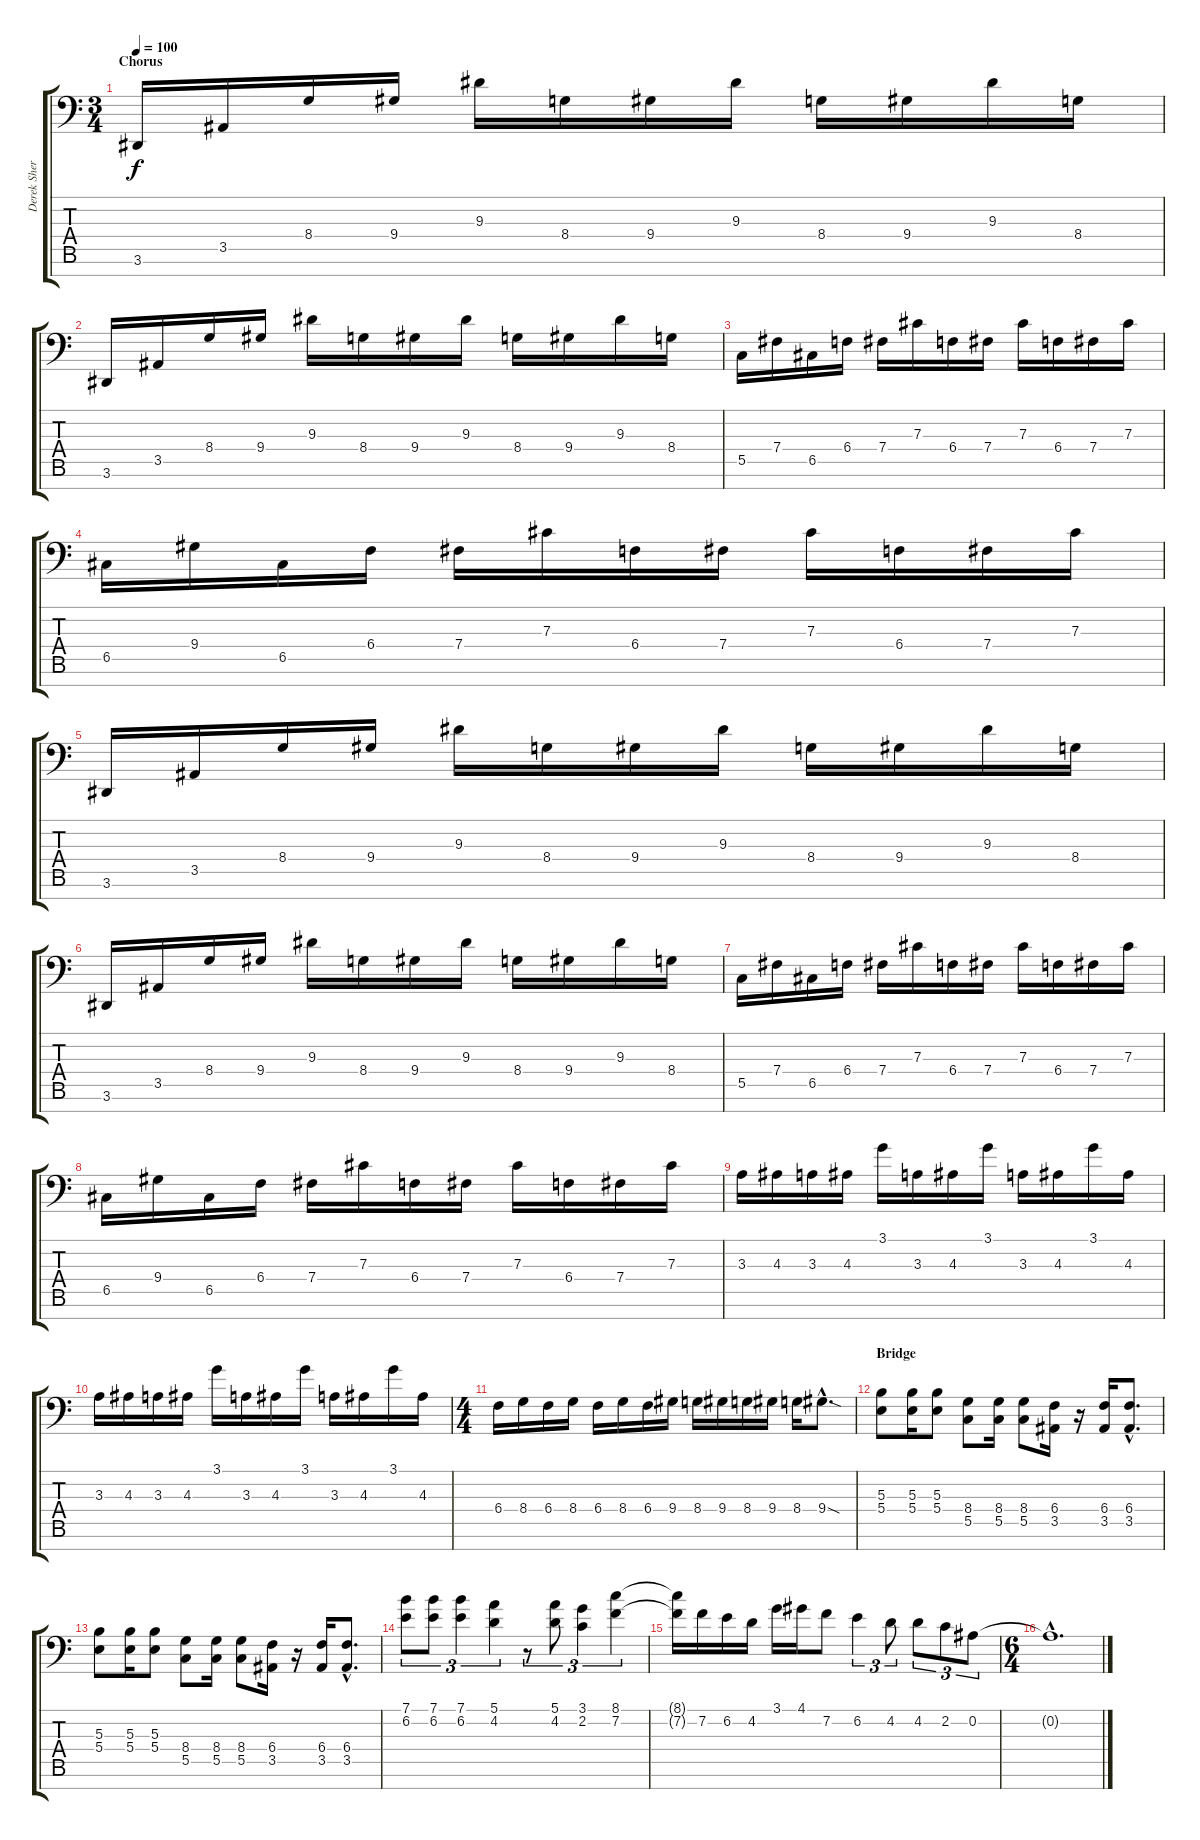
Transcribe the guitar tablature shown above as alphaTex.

\track ("Derek Sherinian" "Derek Sher") {instrument brightacousticpiano}
\staff {score tabs}
\tuning (E4 Bb3 Gb3 B2 G2 C2 F1) {hide}
\ts (3 4)
\section ("" "Chorus")
\tempo 100
\clef f4
\ks c
3.6.16{dy f volume 8 instrument fx4atmosphere} 3.5.16 8.4.16 9.4.16 9.3.16 8.4.16 9.4.16 9.3.16 8.4.16 9.4.16 9.3.16 8.4.16 |
3.6.16 3.5.16 8.4.16 9.4.16 9.3.16 8.4.16 9.4.16 9.3.16 8.4.16 9.4.16 9.3.16 8.4.16 |
5.5.16 7.4.16 6.5.16 6.4.16 7.4.16 7.3.16 6.4.16 7.4.16 7.3.16 6.4.16 7.4.16 7.3.16 |
6.5.16 9.4.16 6.5.16 6.4.16 7.4.16 7.3.16 6.4.16 7.4.16 7.3.16 6.4.16 7.4.16 7.3.16 |
3.6.16 3.5.16 8.4.16 9.4.16 9.3.16 8.4.16 9.4.16 9.3.16 8.4.16 9.4.16 9.3.16 8.4.16 |
3.6.16 3.5.16 8.4.16 9.4.16 9.3.16 8.4.16 9.4.16 9.3.16 8.4.16 9.4.16 9.3.16 8.4.16 |
5.5.16 7.4.16 6.5.16 6.4.16 7.4.16 7.3.16 6.4.16 7.4.16 7.3.16 6.4.16 7.4.16 7.3.16 |
6.5.16 9.4.16 6.5.16 6.4.16 7.4.16 7.3.16 6.4.16 7.4.16 7.3.16 6.4.16 7.4.16 7.3.16 |
3.3.16 4.3.16 3.3.16 4.3.16 3.1.16 3.3.16 4.3.16 3.1.16 3.3.16 4.3.16 3.1.16 4.3.16 |
3.3.16 4.3.16 3.3.16 4.3.16 3.1.16 3.3.16 4.3.16 3.1.16 3.3.16 4.3.16 3.1.16 4.3.16 |
\ts (4 4)
6.4.16 8.4.16 6.4.16 8.4.16 6.4.16 8.4.16 6.4.16 9.4.16 8.4.16 9.4.16 8.4.16 9.4.16 8.4.16 9.4{sod hac}.8{d} |
\section ("" "Bridge")
(5.3 5.4).8{volume 10 instrument rockorgan} (5.3 5.4).16 (5.3 5.4).8 (8.4 5.5).8 (8.4 5.5).16 (8.4 5.5).8 (6.4 3.5).16 r.16 (6.4 3.5).16 (6.4{hac} 3.5{hac}).8{d} |
(5.3 5.4).8 (5.3 5.4).16 (5.3 5.4).8 (8.4 5.5).8 (8.4 5.5).16 (8.4 5.5).8 (6.4 3.5).16 r.16 (6.4 3.5).16 (6.4{hac} 3.5{hac}).8{d} |
(7.1 6.2).8{tu (3 2)} (7.1 6.2).8{tu (3 2)} (7.1 6.2).4{tu (3 2)} (5.1 4.2).4{tu (3 2)} r.8{tu (3 2)} (5.1 4.2).8{tu (3 2)} (3.1 2.2).4{tu (3 2)} (8.1 7.2).4{tu (3 2)} |
(8.1{t} 7.2{t}).16 7.2.16 6.2.16 4.2.16 3.1.16 4.1.16 7.2.8 6.2.4{tu (3 2)} 4.2.8{tu (3 2)} 4.2.8{tu (3 2)} 2.2.8{tu (3 2)} 0.2.8{tu (3 2)} |
\ts (6 4)
0.2{hac t}.1{d}
